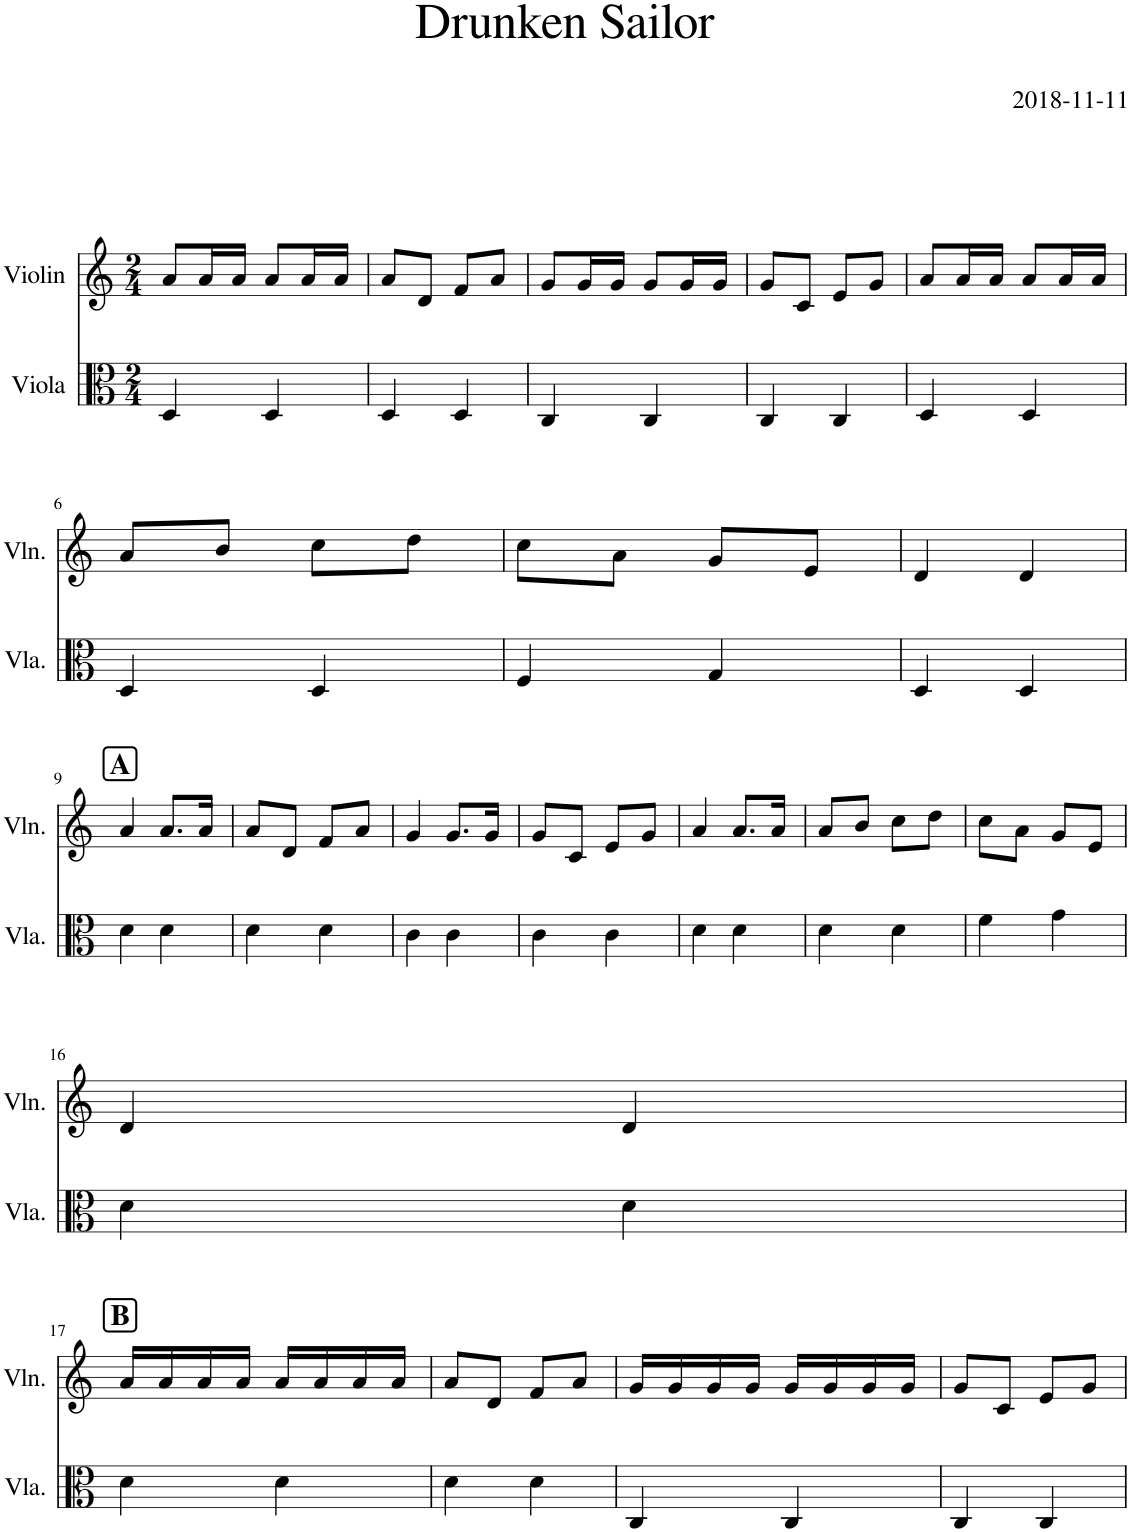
**kern	**kern
*part2	*part1
*staff2	*staff1
*I"Viola	*I"Violin
*I'Vla.	*I'Vln.
*clefC3	*clefG2
*k[]	*k[]
*M2/4	*M2/4
=1	=1
4D/	8a/L
.	16a/L
.	16a/JJ
4D/	8a/L
.	16a/L
.	16a/JJ
=2	=2
4D/	8a/L
.	8d/J
4D/	8f/L
.	8a/J
=3	=3
4C/	8g/L
.	16g/L
.	16g/JJ
4C/	8g/L
.	16g/L
.	16g/JJ
=4	=4
4C/	8g/L
.	8c/J
4C/	8e/L
.	8g/J
=5	=5
4D/	8a/L
.	16a/L
.	16a/JJ
4D/	8a/L
.	16a/L
.	16a/JJ
!!LO:LB:g=z
=6	=6
4D/	8a/L
.	8b/J
4D/	8cc\L
.	8dd\J
=7	=7
4F/	8cc\L
.	8a\J
4G/	8g/L
.	8e/J
=8	=8
4D/	4d/
4D/	4d/
!!LO:LB:g=z
!!LO:REH:place=s1:a:B:cj:fs=14:t=A
=9	=9
4d\	4a/
4d\	8.a/L
.	16a/Jk
=10	=10
4d\	8a/L
.	8d/J
4d\	8f/L
.	8a/J
=11	=11
4c\	4g/
4c\	8.g/L
.	16g/Jk
=12	=12
4c\	8g/L
.	8c/J
4c\	8e/L
.	8g/J
=13	=13
4d\	4a/
4d\	8.a/L
.	16a/Jk
=14	=14
4d\	8a/L
.	8b/J
4d\	8cc\L
.	8dd\J
=15	=15
4f\	8cc\L
.	8a\J
4g\	8g/L
.	8e/J
!!LO:LB:g=z
=16	=16
4d\	4d/
4d\	4d/
!!LO:LB:g=z
!!LO:REH:place=s1:a:B:cj:fs=14:t=B
=17	=17
4d\	16a/LL
.	16a/
.	16a/
.	16a/JJ
4d\	16a/LL
.	16a/
.	16a/
.	16a/JJ
=18	=18
4d\	8a/L
.	8d/J
4d\	8f/L
.	8a/J
=19	=19
4C/	16g/LL
.	16g/
.	16g/
.	16g/JJ
4C/	16g/LL
.	16g/
.	16g/
.	16g/JJ
=20	=20
4C/	8g/L
.	8c/J
4C/	8e/L
.	8g/J
=	=
*-	*-
